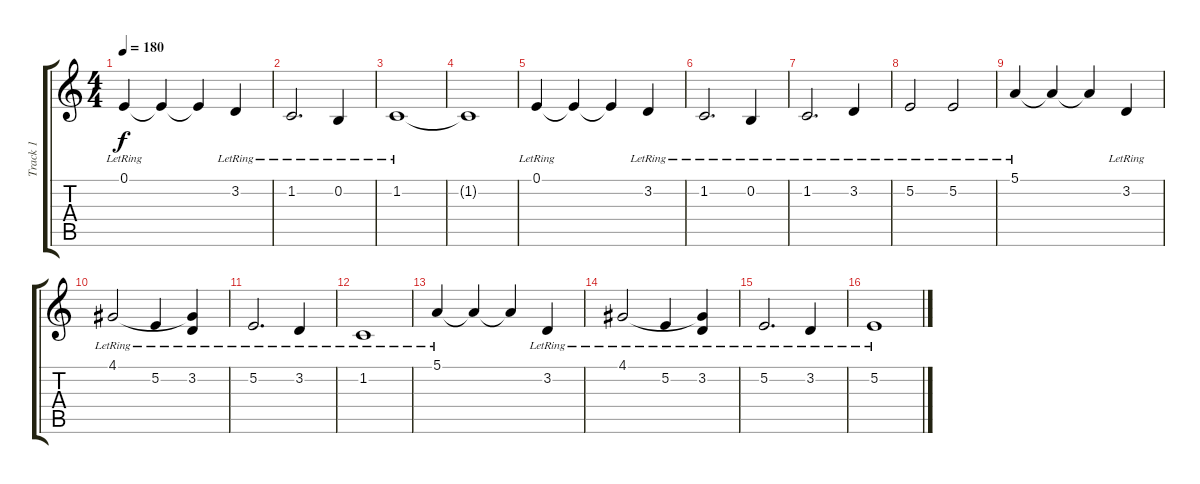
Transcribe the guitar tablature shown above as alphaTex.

\track ("Track 1" "Track 1") {instrument lead6voice}
\staff {score tabs}
\tuning (E4 B3 G3 D3 A2 E2) {hide}
\ts (4 4)
\tempo 180
\clef g2
\ks c
0.1{lr}.4{dy f} 0.1{t}.4 0.1{t}.4 3.2{lr}.4 |
1.2{lr}.2{d} 0.2{lr}.4 |
1.2{lr}.1 |
1.2{t}.1 |
0.1{lr}.4 0.1{t}.4 0.1{t}.4 3.2{lr}.4 |
1.2{lr}.2{d} 0.2{lr}.4 |
1.2{lr}.2{d} 3.2{lr}.4 |
5.2{lr}.2 5.2{lr}.2 |
5.1{lr}.4 5.1{t}.4 5.1{t}.4 3.2{lr}.4 |
4.1{lr}.2 5.2{lr}.4 (4.1{t} 3.2{lr}).4 |
5.2{lr}.2{d} 3.2{lr}.4 |
1.2{lr}.1 |
5.1{lr}.4 5.1{t}.4 5.1{t}.4 3.2{lr}.4 |
4.1{lr}.2 5.2{lr}.4 (4.1{t} 3.2{lr}).4 |
5.2{lr}.2{d} 3.2{lr}.4 |
5.2{lr}.1
